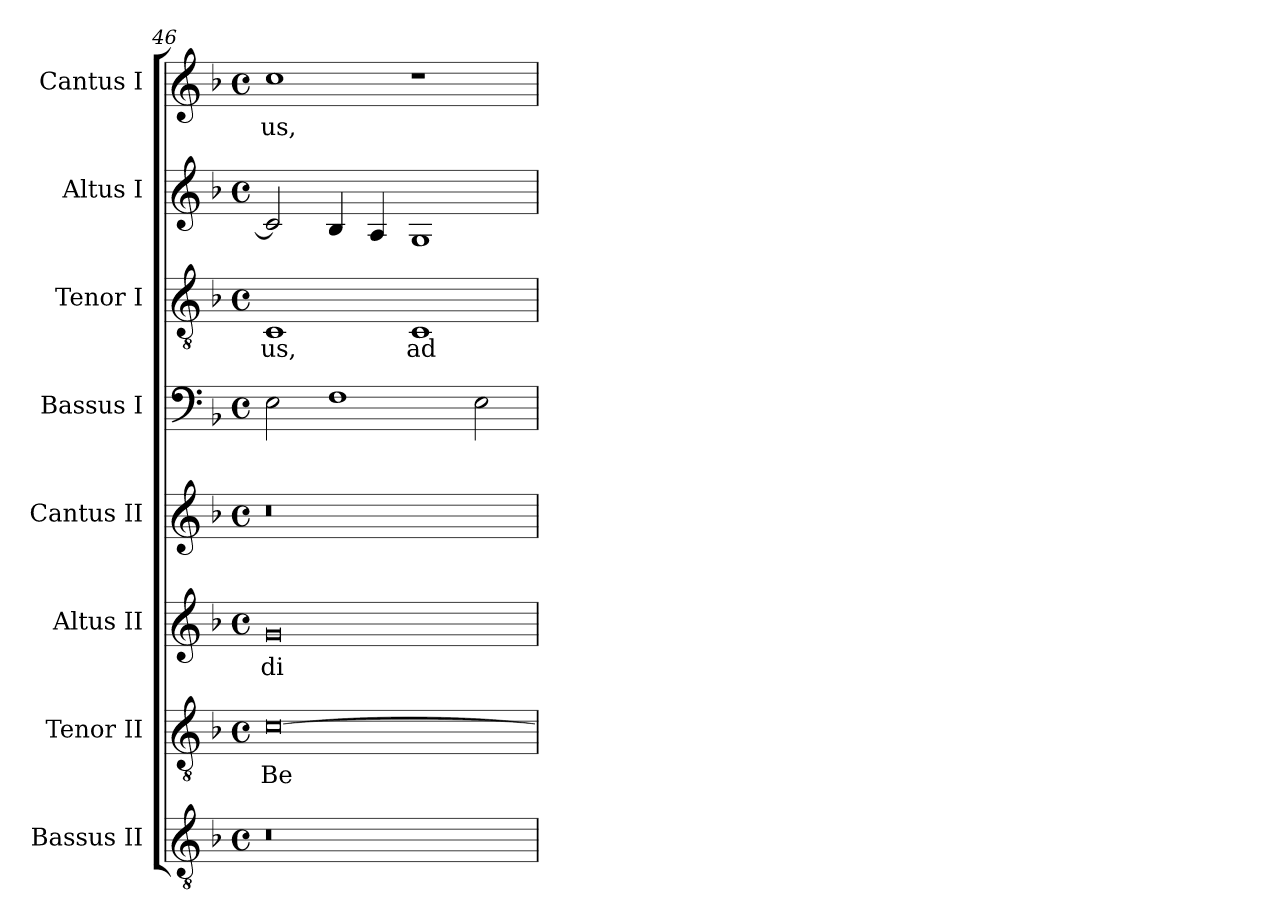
**kern	**kern	**text	**kern	**text	**kern	**kern	**kern	**text	**kern	**kern	**text
*part8	*part7	*part7	*part6	*part6	*part5	*part4	*part3	*part3	*part2	*part1	*part1
*staff8	*staff7	*staff7	*staff6	*staff6	*staff5	*staff4	*staff3	*staff3	*staff2	*staff1	*staff1
*I"Bassus II	*I"Tenor II	*	*I"Altus II	*	*I"Cantus II	*I"Bassus I	*I"Tenor I	*	*I"Altus I	*I"Cantus I	*
!!LO:LB:g=z
*clefGv2	*clefGv2	*	*clefG2	*	*clefG2	*clefF4	*clefGv2	*	*clefG2	*clefG2	*
*k[b-]	*k[b-]	*	*k[b-]	*	*k[b-]	*k[b-]	*k[b-]	*	*k[b-]	*k[b-]	*
*F:	*F:	*	*F:	*	*F:	*F:	*F:	*	*F:	*F:	*
*M4/4	*M4/4	*	*M4/4	*	*M4/4	*M4/4	*M4/4	*	*M4/4	*M4/4	*
*met(c)	*met(c)	*	*met(c)	*	*met(c)	*met(c)	*met(c)	*	*met(c)	*met(c)	*
=46	=46	=46	=46	=46	=46	=46	=46	=46	=46	=46	=46
!	!	!LO:LY:b:cj	!	!LO:LY:b:cj	!	!	!	!LO:LY:b:cj	!	!	!LO:LY:b:cj
0r	[>0c	Be	0g	-di-	0r	2E\	1C	-us,	2c/]	1cc	us,
.	.	.	.	.	.	1F	.	.	4B-/	.	.
.	.	.	.	.	.	.	.	.	4A/	.	.
!	!	!	!	!	!	!	!	!LO:LY:b:cj	!	!	!
.	.	.	.	.	.	.	1C	ad	1G	1r	.
.	.	.	.	.	.	2E\	.	.	.	.	.
=	=	=	=	=	=	=	=	=	=	=	=
*-	*-	*-	*-	*-	*-	*-	*-	*-	*-	*-	*-
